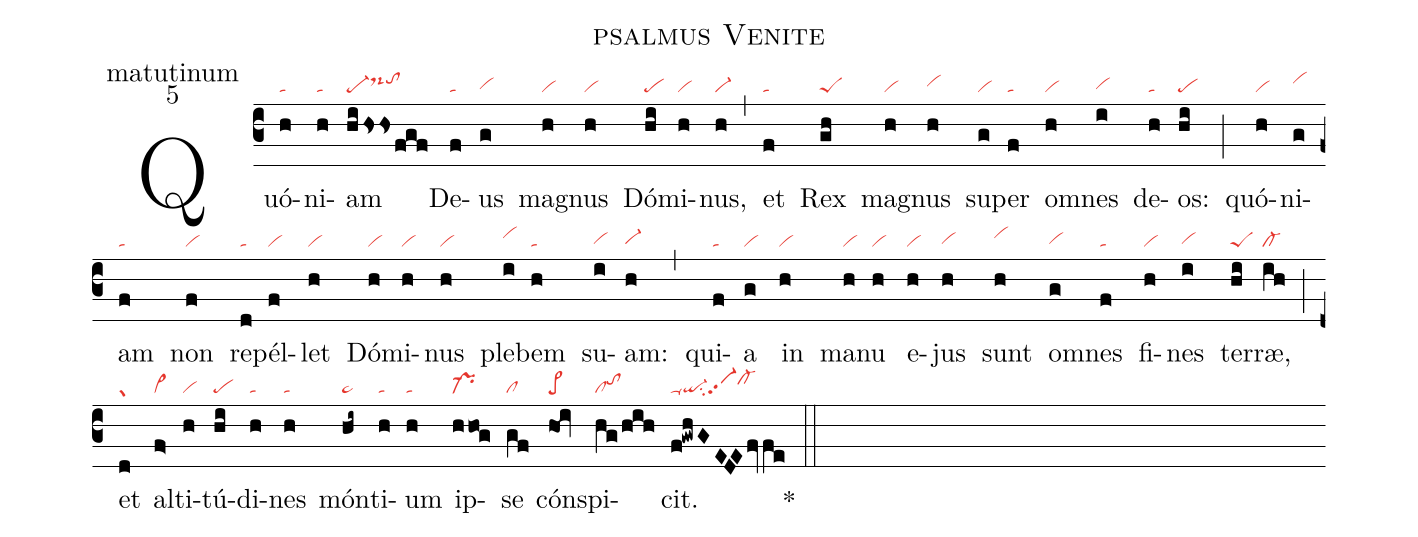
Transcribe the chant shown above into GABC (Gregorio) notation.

name: psalmus Venite;
office-part: matutinum;
mode: 5;
nabc-lines: 1;
%%
(c3)
Quó(h|ta)ni(h|ta)am(hihssfgf|pe-ds-hitohi) De(f|ta)us(g|vihg) mag(h|vi)nus(h|vi) Dó(hi|pe)mi(h|vi)nus,(h|vi-) (,)
et(f|ta) Rex(gh|peS) mag(h|vi)nus(h|vihh) su(g|vi)per(f|ta) om(h|vi)nes(i|vihg) de(h|ta)os:(hi|pe) (;)
quó(h|vi)ni(g|vihi)am(f|ta) non(f|vi) re(d|ta)pél(f|vi)let(h|vi) Dó(h|vi)mi(h|vi)nus(h|vi) ple(i|vihi)bem(h|ta) su(i|vihg)am:(h|vi-hg) (,)
qui(f|ta)a(g|vi) in(h|vi) ma(h|vi)nu(h|vi) e(h|vi)jus(h|vihg) sunt(h|vihi) om(g|vihg)nes(f|ta) fi(h|vi)nes(i|vihg) ter(hi|peS)ræ,(ih|cl-) (;)
et(d|gr) al(f>|vi>)ti(h|vi)tú(hi|pe)di(h|ta)nes(h|ta) món(hi~|ta>)ti(h|ta)um(h|ta) ip(h/ho!g|pr-)se(gf|cl) cón(ho<!iv|pe>)spi(hg/hih|cltohi)cit.(f!gwhGEDEfv/fe|qi-ppu1su2vi-pp2cl-hi) *(::)
